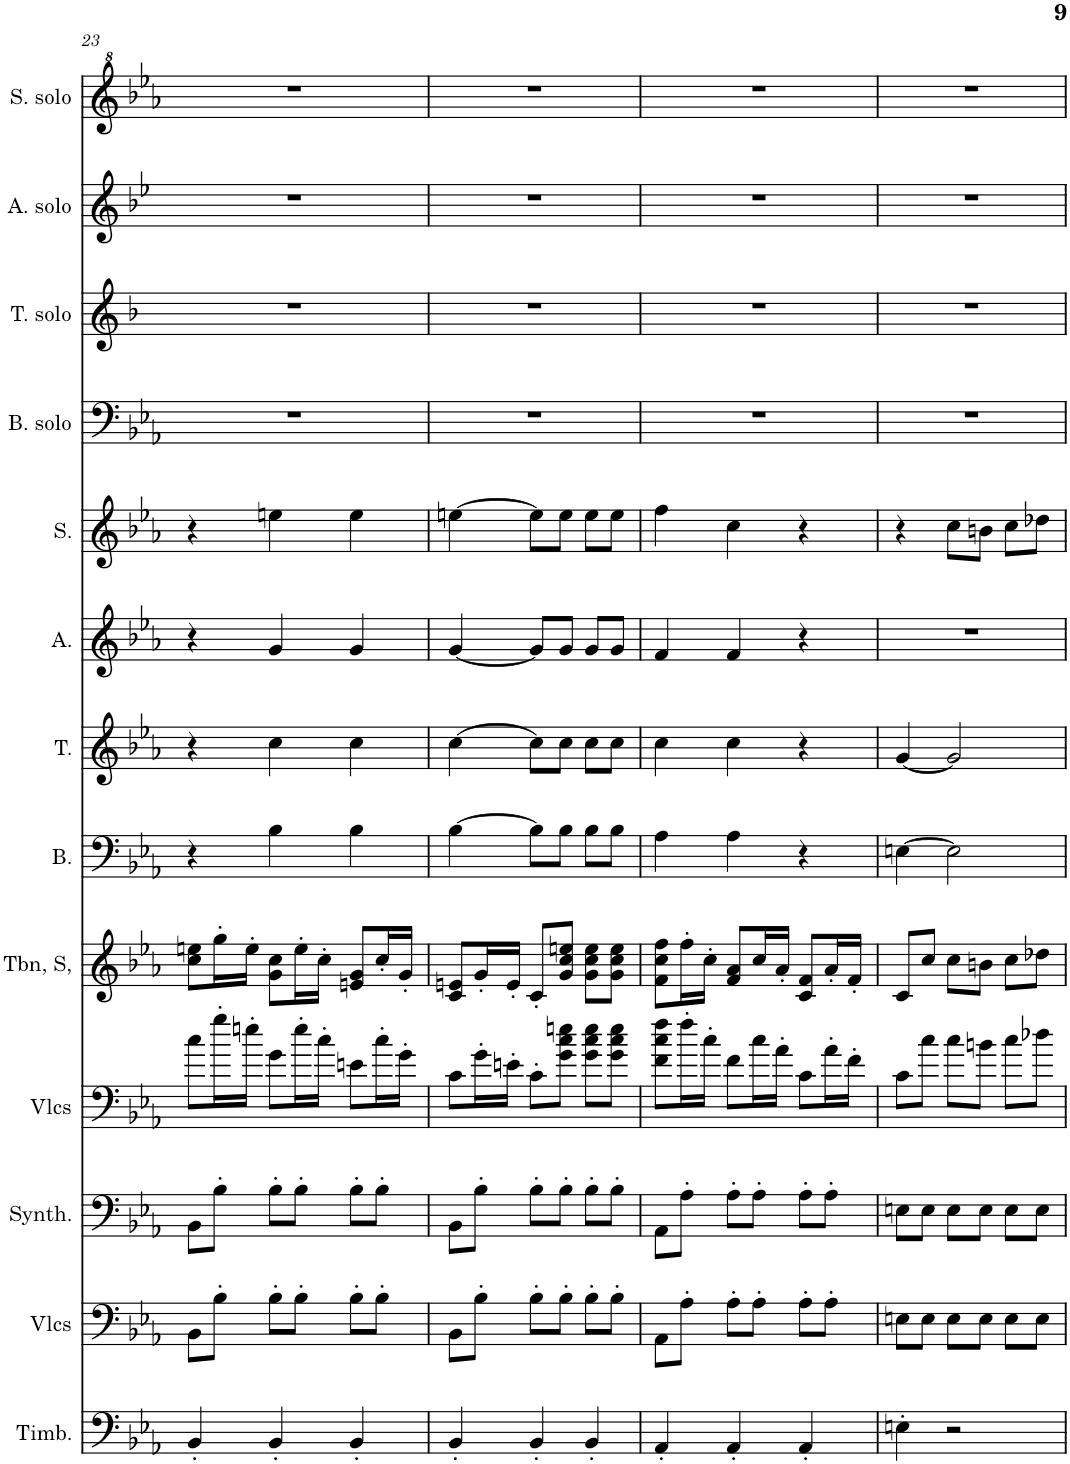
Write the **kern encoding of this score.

**kern	**kern	**kern	**kern	**kern	**kern	**kern	**kern	**kern	**kern	**kern	**kern	**kern
*part13	*part12	*part11	*part10	*part9	*part8	*part7	*part6	*part5	*part4	*part3	*part2	*part1
*staff13	*staff12	*staff11	*staff10	*staff9	*staff8	*staff7	*staff6	*staff5	*staff4	*staff3	*staff2	*staff1
*I"Timbales, Staff-1	*I"Violoncelles, D'Bass/Strings, etc	*I"Synthétiseur d'instruments à cordes, Synth strings, etc	*I"Violoncelles, Synth strings 2	*I"Trombone Soprano, 1st violins	*I"Basse	*I"Ténor	*I"Alto	*I"Soprano	*I"Bases Solo	*I"Tenor Solo	*I"Alto Solo	*I"Soprano Solo
*I'Timb.	*I'Vlcs	*I'Synth.	*I'Vlcs	*I'Tbn, S,	*I'B.	*I'T.	*I'A.	*I'S.	*I'B. solo	*I'T. solo	*I'A. solo	*I'S. solo
!!LO:PB:g=z
*clefF4	*clefF4	*clefF4	*clefF4	*clefG2	*clefF4	*clefG2	*clefG2	*clefG2	*clefF4	*clefG2	*clefG2	*clefG^2
*	*	*	*	*	*	*	*	*	*	*Trd8c14	*Trd4c7	*
*k[b-e-a-]	*k[b-e-a-]	*k[b-e-a-]	*k[b-e-a-]	*k[b-e-a-]	*k[b-e-a-]	*k[b-e-a-]	*k[b-e-a-]	*k[b-e-a-]	*k[b-e-a-]	*k[b-]	*k[b-e-]	*k[b-e-a-]
*M3/4	*M3/4	*M3/4	*M3/4	*M3/4	*M3/4	*M3/4	*M3/4	*M3/4	*M3/4	*M3/4	*M3/4	*M3/4
=23	=23	=23	=23	=23	=23	=23	=23	=23	=23	=23	=23	=23
4BB-'/	8BB-\L	8BB-\L	8cc\L	8cc\ 8een\L	4r	4r	4r	4r	2.r	2.r	2.r	2.r
.	8B-'\J	8B-'\J	16gg'\L	16gg'\L	.	.	.	.	.	.	.	.
.	.	.	16een'\JJ	16ee'\JJ	.	.	.	.	.	.	.	.
4BB-'/	8B-'\L	8B-'\L	8g\L	8g\ 8cc\L	4B-\	4cc\	4g/	4een\	.	.	.	.
.	8B-'\J	8B-'\J	16ee'\L	16ee'\L	.	.	.	.	.	.	.	.
.	.	.	16cc'\JJ	16cc'\JJ	.	.	.	.	.	.	.	.
4BB-'/	8B-'\L	8B-'\L	8en\L	8en/ 8g/L	4B-\	4cc\	4g/	4ee\	.	.	.	.
.	8B-'\J	8B-'\J	16cc'\L	16cc'/L	.	.	.	.	.	.	.	.
.	.	.	16g'\JJ	16g'/JJ	.	.	.	.	.	.	.	.
=24	=24	=24	=24	=24	=24	=24	=24	=24	=24	=24	=24	=24
4BB-'/	8BB-\L	8BB-\L	8c\L	8c/ 8en/L	[4B-\	[4cc\	[4g/	[4een\	2.r	2.r	2.r	2.r
.	8B-'\J	8B-'\J	16g'\L	16g'/L	.	.	.	.	.	.	.	.
.	.	.	16en'\JJ	16e'/JJ	.	.	.	.	.	.	.	.
4BB-'/	8B-'\L	8B-'\L	8c'\L	8c'/L	8B-\L]	8cc\L]	8g/L]	8ee\L]	.	.	.	.
.	8B-'\J	8B-'\J	8g\ 8cc\ 8een\J	8g/ 8cc/ 8een/J	8B-\J	8cc\J	8g/J	8ee\J	.	.	.	.
4BB-'/	8B-'\L	8B-'\L	8g\ 8cc\ 8ee\L	8g\ 8cc\ 8ee\L	8B-\L	8cc\L	8g/L	8ee\L	.	.	.	.
.	8B-'\J	8B-'\J	8g\ 8cc\ 8ee\J	8g\ 8cc\ 8ee\J	8B-\J	8cc\J	8g/J	8ee\J	.	.	.	.
=25	=25	=25	=25	=25	=25	=25	=25	=25	=25	=25	=25	=25
4AA-'/	8AA-\L	8AA-\L	8f\ 8cc\ 8ff\L	8f\ 8cc\ 8ff\L	4A-\	4cc\	4f/	4ff\	2.r	2.r	2.r	2.r
.	8A-'\J	8A-'\J	16ff'\L	16ff'\L	.	.	.	.	.	.	.	.
.	.	.	16cc'\JJ	16cc'\JJ	.	.	.	.	.	.	.	.
4AA-'/	8A-'\L	8A-'\L	8f\L	8f/ 8a-/L	4A-\	4cc\	4f/	4cc\	.	.	.	.
.	8A-'\J	8A-'\J	16cc\L	16cc/L	.	.	.	.	.	.	.	.
.	.	.	16a-'\JJ	16a-'/JJ	.	.	.	.	.	.	.	.
4AA-'/	8A-'\L	8A-'\L	8c\L	8c/ 8f/L	4r	4r	4r	4r	.	.	.	.
.	8A-'\J	8A-'\J	16a-'\L	16a-'/L	.	.	.	.	.	.	.	.
.	.	.	16f'\JJ	16f'/JJ	.	.	.	.	.	.	.	.
=26	=26	=26	=26	=26	=26	=26	=26	=26	=26	=26	=26	=26
4En'\	8En\L	8En\L	8c\L	8c/L	[4En\	[4g/	2.r	4r	2.r	2.r	2.r	2.r
.	8E\J	8E\J	8cc\J	8cc/J	.	.	.	.	.	.	.	.
2r	8E\L	8E\L	8cc\L	8cc\L	2E\]	2g/]	.	8cc\L	.	.	.	.
.	8E\J	8E\J	8bn\J	8bn\J	.	.	.	8bn\J	.	.	.	.
.	8E\L	8E\L	8cc\L	8cc\L	.	.	.	8cc\L	.	.	.	.
.	8E\J	8E\J	8dd-X\J	8dd-X\J	.	.	.	8dd-X\J	.	.	.	.
=	=	=	=	=	=	=	=	=	=	=	=	=
*-	*-	*-	*-	*-	*-	*-	*-	*-	*-	*-	*-	*-
